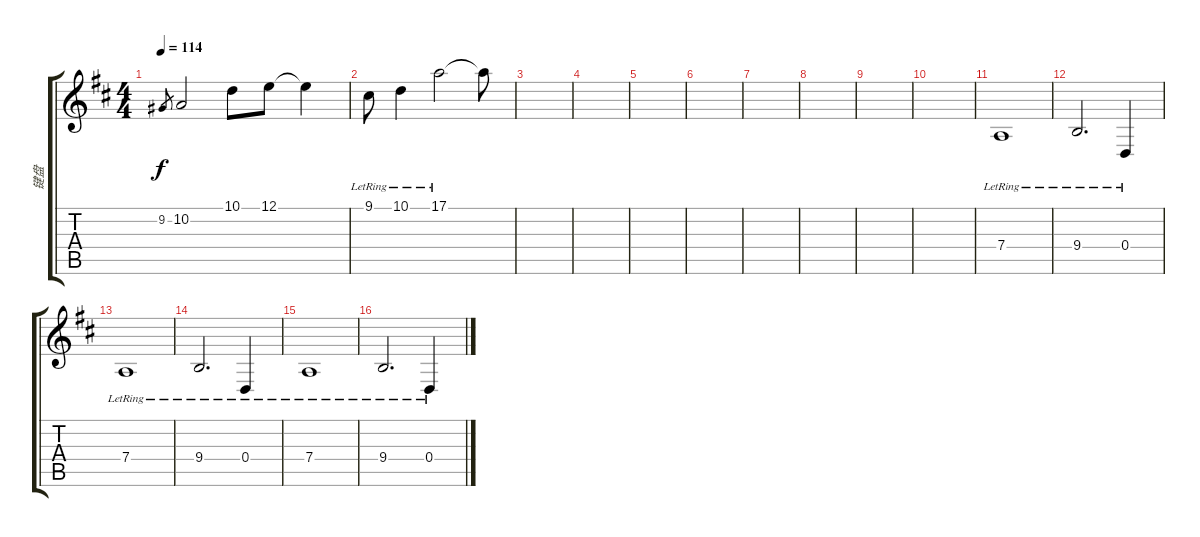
\track ("键盘" "键盘") {instrument baritonesax}
\staff {score tabs}
\tuning (E4 B3 G3 D3 A2 E2) {hide}
\ts (4 4)
\tempo 114
\clef g2
\ks d
9.2.8{gr dy f} 10.2.2 10.1.8 12.1.8 12.1{t}.4 |
9.1{lr}.8 10.1{lr}.4 17.1{lr}.2 17.1{t}.8 |
|
|
|
|
|
|
|
|
7.4{lr}.1{volume 10} |
9.4{lr}.2{d} 0.4{lr}.4 |
7.4{lr}.1 |
9.4{lr}.2{d} 0.4{lr}.4 |
7.4{lr}.1 |
9.4{lr}.2{d} 0.4{lr}.4
